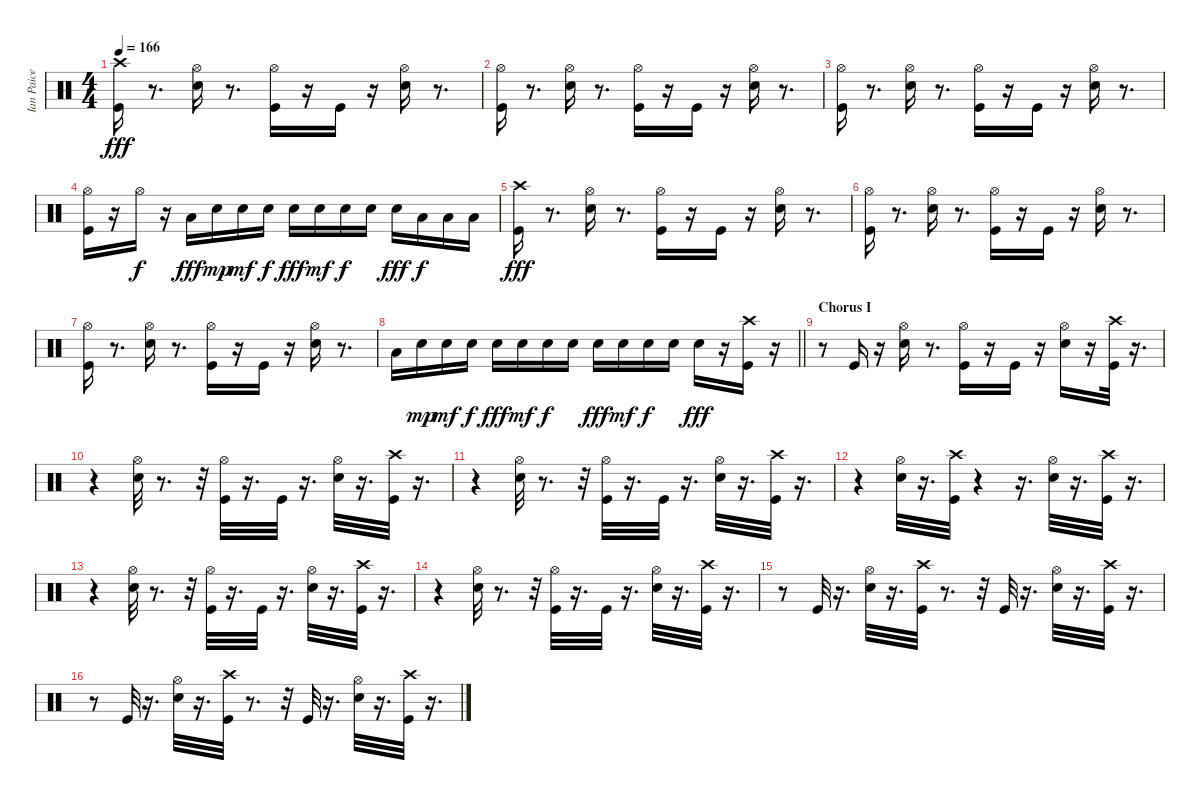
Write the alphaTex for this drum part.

\track ("Ian Paice" "Ian Paice") {instrument percussion}
\staff {score}
\articulation defaults
\ts (4 4)
\tempo 166
\clef neutral
\ks c
("Crash high (hit)" "Kick (hit)").16{dy fff} r.8{d} ("Snare (hit) 2" "Hi-Hat (open)").16 r.8{d} ("Hi-Hat (open)" "Kick (hit)").16 r.16 "Kick (hit)".16 r.16 ("Hi-Hat (open)" "Snare (hit) 2").16 r.8{d} |
("Kick (hit)" "Hi-Hat (open)").16 r.8{d} ("Hi-Hat (open)" "Snare (hit) 2").16 r.8{d} ("Hi-Hat (open)" "Kick (hit)").16 r.16 "Kick (hit)".16 r.16 ("Hi-Hat (open)" "Snare (hit) 2").16 r.8{d} |
("Hi-Hat (open)" "Kick (hit)").16 r.8{d} ("Hi-Hat (open)" "Snare (hit) 2").16 r.8{d} ("Kick (hit)" "Hi-Hat (open)").16 r.16 "Kick (hit)".16 r.16 ("Snare (hit) 2" "Hi-Hat (open)").16 r.8{d} |
("Hi-Hat (open)" "Kick (hit)").16 r.16 "Hi-Hat (open)".16{dy f} r.16 "Low Tom (hit)".16{dy fff} "Snare (hit) 2".16{dy mp} "Snare (hit) 2".16{dy mf} "Snare (hit) 2".16{dy f} "Snare (hit) 2".16{dy fff} "Snare (hit) 2".16{dy mf} "Snare (hit) 2".16{dy f} "Snare (hit) 2".16 "Snare (hit) 2".16{dy fff} "Low Tom (hit)".16{dy f} "Low Tom (hit)".16 "Low Tom (hit)".16 |
("Crash high (hit)" "Kick (hit)").16{dy fff} r.8{d} ("Snare (hit) 2" "Hi-Hat (open)").16 r.8{d} ("Hi-Hat (open)" "Kick (hit)").16 r.16 "Kick (hit)".16 r.16 ("Snare (hit) 2" "Hi-Hat (open)").16 r.8{d} |
("Kick (hit)" "Hi-Hat (open)").16 r.8{d} ("Snare (hit) 2" "Hi-Hat (open)").16 r.8{d} ("Hi-Hat (open)" "Kick (hit)").16 r.16 "Kick (hit)".16 r.16 ("Hi-Hat (open)" "Snare (hit) 2").16 r.8{d} |
("Kick (hit)" "Hi-Hat (open)").16 r.8{d} ("Snare (hit) 2" "Hi-Hat (open)").16 r.8{d} ("Hi-Hat (open)" "Kick (hit)").16 r.16 "Kick (hit)".16 r.16 ("Hi-Hat (open)" "Snare (hit) 2").16 r.8{d} |
\barLineRight lightlight "Low Tom (hit)".16 "Snare (hit) 2".16{dy mp} "Snare (hit) 2".16{dy mf} "Snare (hit) 2".16{dy f} "Snare (hit) 2".16{dy fff} "Snare (hit) 2".16{dy mf} "Snare (hit) 2".16{dy f} "Snare (hit) 2".16 "Snare (hit) 2".16{dy fff} "Snare (hit) 2".16{dy mf} "Snare (hit) 2".16{dy f} "Snare (hit) 2".16 "Snare (hit) 2".16{dy fff}
r.16 ("Kick (hit)" "Crash high (hit)").16 r.16 |
\section ("" "Chorus I")
r.8 "Kick (hit)".16 r.16 ("Hi-Hat (open)" "Snare (hit) 2").16 r.8{d} ("Hi-Hat (open)" "Kick (hit)").16 r.16 "Kick (hit)".16 r.16 ("Hi-Hat (open)" "Snare (hit) 2").16 r.16 ("Kick (hit)" "Crash high (hit)").32 r.16{d} |
r.4 ("Hi-Hat (open)" "Snare (hit) 2").32 r.8{d} r.32 ("Hi-Hat (open)" "Kick (hit)").32 r.16{d} "Kick (hit)".32 r.16{d} ("Hi-Hat (open)" "Snare (hit) 2").32 r.16{d} ("Kick (hit)" "Crash high (hit)").32 r.16{d} |
r.4 ("Hi-Hat (open)" "Snare (hit) 2").32 r.8{d} r.32 ("Hi-Hat (open)" "Kick (hit)").32 r.16{d} "Kick (hit)".32 r.16{d} ("Hi-Hat (open)" "Snare (hit) 2").32 r.16{d} ("Kick (hit)" "Crash high (hit)").32 r.16{d} |
r.4 ("Hi-Hat (open)" "Snare (hit) 2").32 r.16{d} ("Kick (hit)" "Crash high (hit)").32 r.4 r.16{d} ("Hi-Hat (open)" "Snare (hit) 2").32 r.16{d} ("Kick (hit)" "Crash high (hit)").32 r.16{d} |
r.4 ("Snare (hit) 2" "Hi-Hat (open)").32 r.8{d} r.32 ("Kick (hit)" "Hi-Hat (open)").32 r.16{d} "Kick (hit)".32 r.16{d} ("Hi-Hat (open)" "Snare (hit) 2").32 r.16{d} ("Crash high (hit)" "Kick (hit)").32 r.16{d} |
r.4 ("Snare (hit) 2" "Hi-Hat (open)").32 r.8{d} r.32 ("Kick (hit)" "Hi-Hat (open)").32 r.16{d} "Kick (hit)".32 r.16{d} ("Snare (hit) 2" "Hi-Hat (open)").32 r.16{d} ("Crash high (hit)" "Kick (hit)").32 r.16{d} |
r.8 "Kick (hit)".32 r.16{d} ("Hi-Hat (open)" "Snare (hit) 2").32 r.16{d} ("Kick (hit)" "Crash high (hit)").32 r.8{d} r.32 "Kick (hit)".32 r.16{d} ("Hi-Hat (open)" "Snare (hit) 2").32 r.16{d} ("Crash high (hit)" "Kick (hit)").32 r.16{d} |
r.8 "Kick (hit)".32 r.16{d} ("Snare (hit) 2" "Hi-Hat (open)").32 r.16{d} ("Kick (hit)" "Crash high (hit)").32 r.8{d} r.32 "Kick (hit)".32 r.16{d} ("Hi-Hat (open)" "Snare (hit) 2").32 r.16{d} ("Crash high (hit)" "Kick (hit)").32 r.16{d}
